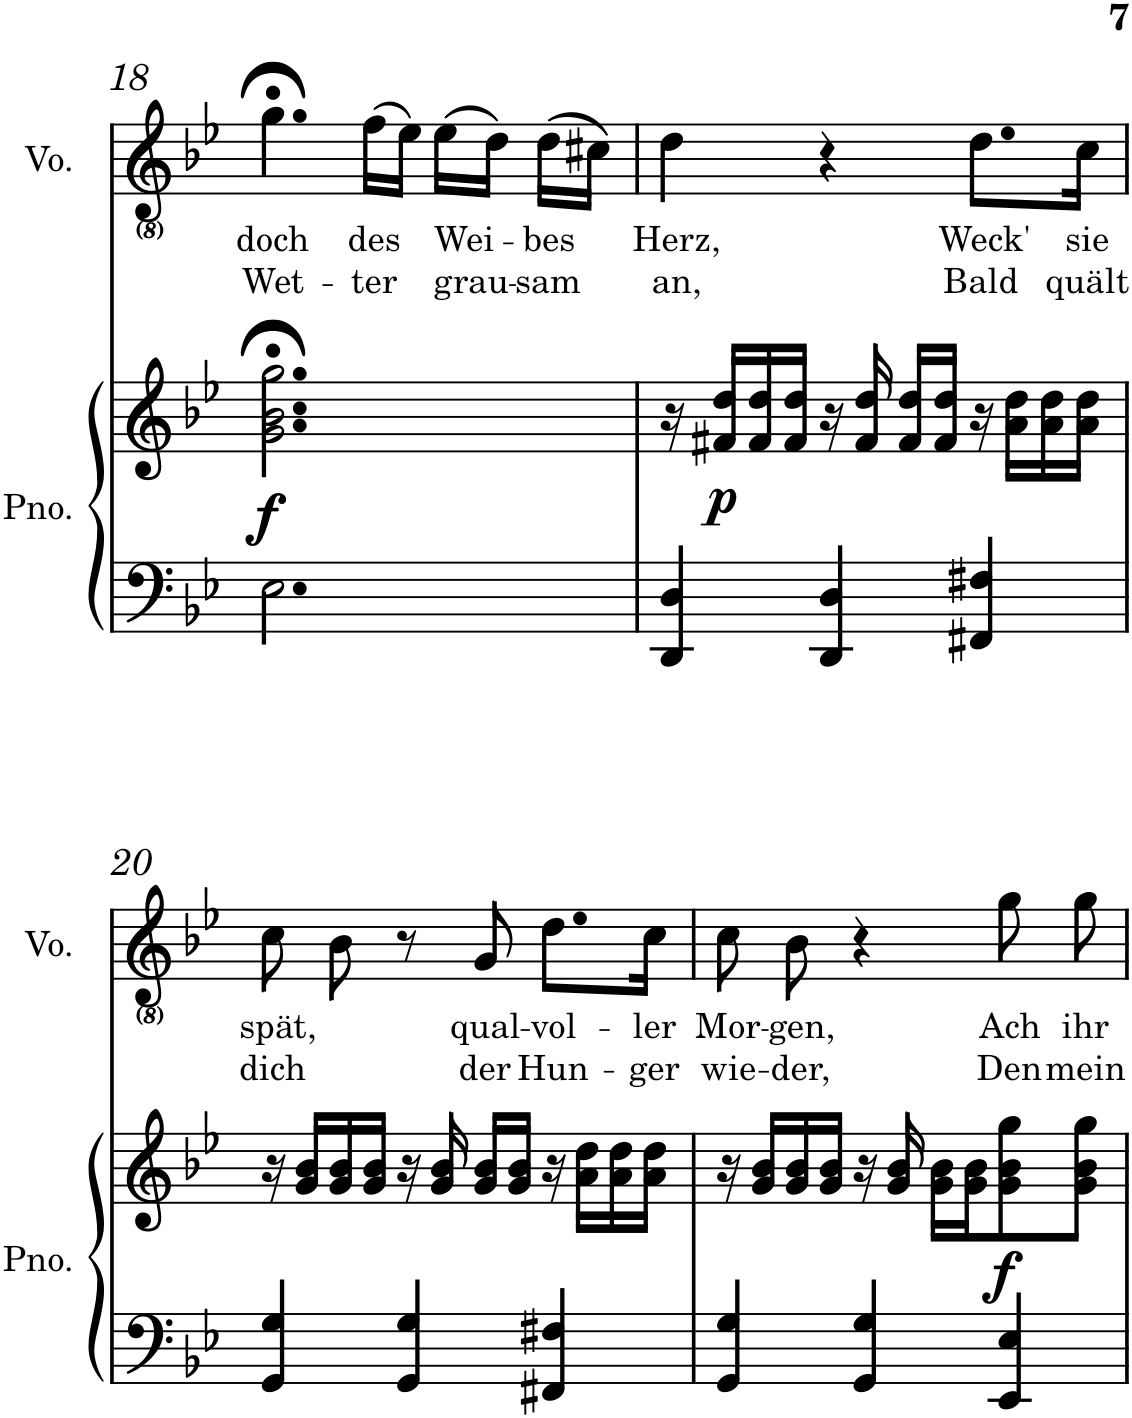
**kern	**kern	**dynam	**kern	**text	**text
*part2	*part2	*part2	*part1	*part1	*part1
*staff3	*staff2	*staff2/3	*staff1	*staff1	*staff1
*I"Piano	*	*	*I"Voice	*	*
*I'Pno.	*	*	*I'Vo.	*	*
!!LO:PB:g=z
*clefF4	*clefG2	*	*clefG2	*	*
*k[b-e-]	*k[b-e-]	*	*k[b-e-]	*	*
*M6/8	*M6/8	*	*M6/8	*	*
=18	=18	=18	=18	=18	=18
!	!	!LO:DY:b	!	!LO:LY:b	!LO:LY:b
2.E-\	2.g\;< 2.b-\;< 2.gg\;<	f	4.gg;<\	doch	Wet-
!	!	!	!	!LO:LY:b	!LO:LY:b
.	.	.	(16ff\LL	des	-ter
.	.	.	16ee-\JJ)	.	.
!	!	!	!	!LO:LY:b	!LO:LY:b
.	.	.	(16ee-\LL	Wei-	grau-
.	.	.	16dd\JJ)	.	.
!	!	!	!	!LO:LY:b	!LO:LY:b
.	.	.	(16dd\LL	-bes	-sam
.	.	.	16cc#X\JJ)	.	.
=19	=19	=19	=19	=19	=19
!	!	!	!	!LO:LY:b	!LO:LY:b
4DD/ 4D/	16r	.	4dd\	Herz,	an,
!	!	!LO:DY:b	!	!	!
.	16f#X/ 16dd/LL	p	.	.	.
.	16f#/ 16dd/	.	.	.	.
.	16f#/ 16dd/JJ	.	.	.	.
4DD/ 4D/	16r	.	4r	.	.
.	16f#/ 16dd/	.	.	.	.
.	16f#/ 16dd/LL	.	.	.	.
.	16f#/ 16dd/JJ	.	.	.	.
!	!	!	!	!LO:LY:b	!LO:LY:b
4FF#X/ 4F#X/	16r	.	8.dd\L	Weck'	Bald
.	16a\ 16dd\LL	.	.	.	.
.	16a\ 16dd\	.	.	.	.
!	!	!	!	!LO:LY:b	!LO:LY:b
.	16a\ 16dd\JJ	.	16cc\Jk	sie	quält
!!LO:LB:g=z
=20	=20	=20	=20	=20	=20
!	!	!	!	!LO:LY:b	!LO:LY:b
4GG/ 4G/	16r	.	8cc\	spät,	dich
.	16g/ 16b-/LL	.	.	.	.
.	16g/ 16b-/	.	8b-\	.	.
.	16g/ 16b-/JJ	.	.	.	.
4GG/ 4G/	16r	.	8r	.	.
.	16g/ 16b-/	.	.	.	.
!	!	!	!	!LO:LY:b	!LO:LY:b
.	16g/ 16b-/LL	.	8g/	qual-	der
.	16g/ 16b-/JJ	.	.	.	.
!	!	!	!	!LO:LY:b	!LO:LY:b
4FF#X/ 4F#X/	16r	.	8.dd\L	-vol-	Hun-
.	16a\ 16dd\LL	.	.	.	.
.	16a\ 16dd\	.	.	.	.
!	!	!	!	!LO:LY:b	!LO:LY:b
.	16a\ 16dd\JJ	.	16cc\Jk	-ler	-ger
=21	=21	=21	=21	=21	=21
!	!	!	!	!LO:LY:b	!LO:LY:b
4GG/ 4G/	16r	.	8cc\	Mor-	wie-
.	16g/ 16b-/LL	.	.	.	.
!	!	!	!	!LO:LY:b	!LO:LY:b
.	16g/ 16b-/	.	8b-\	-gen,	-der,
.	16g/ 16b-/JJ	.	.	.	.
4GG/ 4G/	16r	.	4r	.	.
.	16g/ 16b-/	.	.	.	.
.	16g\ 16b-\LL	.	.	.	.
.	16g\ 16b-\J	.	.	.	.
!	!	!LO:DY:b	!	!LO:LY:b	!LO:LY:b
4EE-/ 4E-/	8g\ 8b-\ 8gg\	f	8gg\	Ach	Den
!	!	!	!	!LO:LY:b	!LO:LY:b
.	8g\ 8b-\ 8gg\J	.	8gg\	ihr	mein
=	=	=	=	=	=
*-	*-	*-	*-	*-	*-
